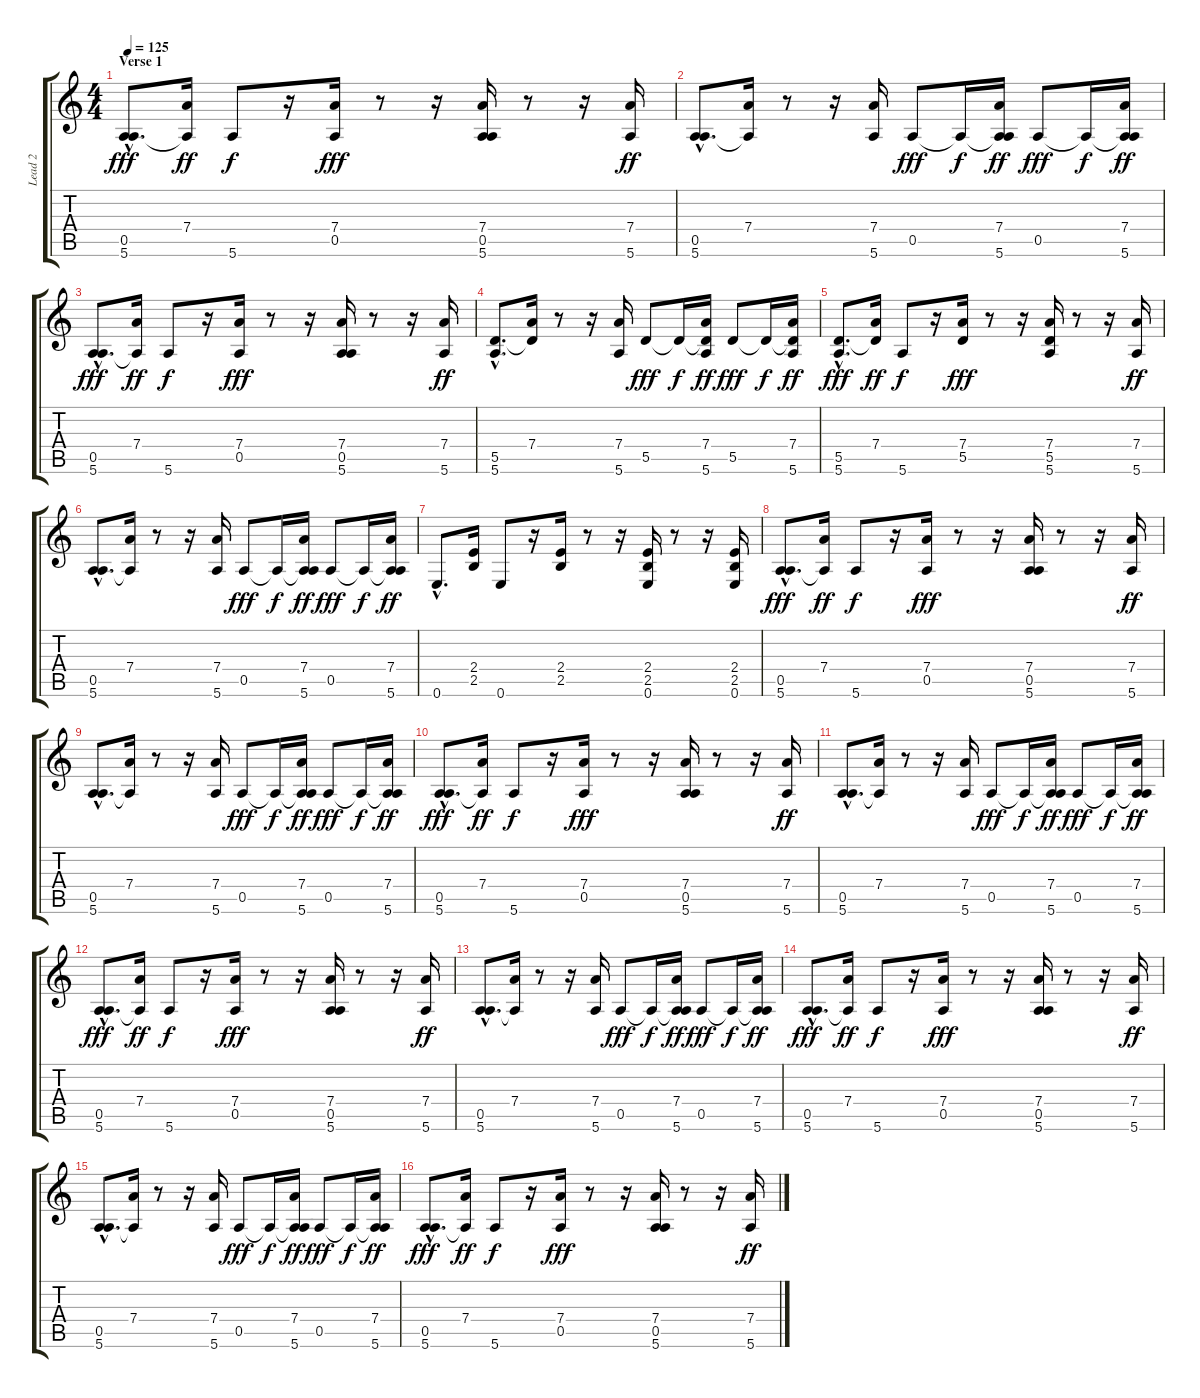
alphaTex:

\track ("Lead 2" "Lead 2") {instrument overdrivenguitar}
\staff {score tabs}
\tuning (E4 B3 G3 D3 A2 E2) {hide}
\ts (4 4)
\section ("" "Verse 1")
\tempo 125
\clef g2
\ks c
(0.5{hac} 5.6{hac}).8{d dy fff} (7.4 0.5{t}).16{dy ff} 5.6.8{dy f} r.16 (7.4 0.5).16{dy fff} r.8 r.16 (7.4 0.5 5.6).16 r.8 r.16 (7.4 5.6).16{dy ff} |
(0.5{hac} 5.6{hac}).8{d} (7.4 0.5{t}).16 r.8 r.16 (7.4 5.6).16 0.5.8{dy fff} 0.5{t}.16{dy f} (7.4 0.5{t} 5.6).16{dy ff} 0.5.8{dy fff} 0.5{t}.16{dy f} (7.4 0.5{t} 5.6).16{dy ff} |
(0.5{hac} 5.6{hac}).8{d dy fff} (7.4 0.5{t}).16{dy ff} 5.6.8{dy f} r.16 (7.4 0.5).16{dy fff} r.8 r.16 (7.4 0.5 5.6).16 r.8 r.16 (7.4 5.6).16{dy ff} |
(5.5{hac} 5.6{hac}).8{d} (7.4 5.5{t}).16 r.8 r.16 (7.4 5.6).16 5.5.8{dy fff} 5.5{t}.16{dy f} (7.4 5.5{t} 5.6).16{dy ff} 5.5.8{dy fff} 5.5{t}.16{dy f} (7.4 5.5{t} 5.6).16{dy ff} |
(5.5{hac} 5.6{hac}).8{d dy fff} (7.4 5.5{t}).16{dy ff} 5.6.8{dy f} r.16 (7.4 5.5).16{dy fff} r.8 r.16 (7.4 5.5 5.6).16 r.8 r.16 (7.4 5.6).16{dy ff} |
(0.5{hac} 5.6{hac}).8{d} (7.4 0.5{t}).16 r.8 r.16 (7.4 5.6).16 0.5.8{dy fff} 0.5{t}.16{dy f} (7.4 0.5{t} 5.6).16{dy ff} 0.5.8{dy fff} 0.5{t}.16{dy f} (7.4 0.5{t} 5.6).16{dy ff} |
0.6{hac}.8{d} (2.4 2.5).16 0.6.8 r.16 (2.4 2.5).16 r.8 r.16 (2.4 2.5 0.6).16 r.8 r.16 (2.4 2.5 0.6).16 |
(0.5{hac} 5.6{hac}).8{d dy fff} (7.4 0.5{t}).16{dy ff} 5.6.8{dy f} r.16 (7.4 0.5).16{dy fff} r.8 r.16 (7.4 0.5 5.6).16 r.8 r.16 (7.4 5.6).16{dy ff} |
(0.5{hac} 5.6{hac}).8{d} (7.4 0.5{t}).16 r.8 r.16 (7.4 5.6).16 0.5.8{dy fff} 0.5{t}.16{dy f} (7.4 0.5{t} 5.6).16{dy ff} 0.5.8{dy fff} 0.5{t}.16{dy f} (7.4 0.5{t} 5.6).16{dy ff} |
(0.5{hac} 5.6{hac}).8{d dy fff} (7.4 0.5{t}).16{dy ff} 5.6.8{dy f} r.16 (7.4 0.5).16{dy fff} r.8 r.16 (7.4 0.5 5.6).16 r.8 r.16 (7.4 5.6).16{dy ff} |
(0.5{hac} 5.6{hac}).8{d} (7.4 0.5{t}).16 r.8 r.16 (7.4 5.6).16 0.5.8{dy fff} 0.5{t}.16{dy f} (7.4 0.5{t} 5.6).16{dy ff} 0.5.8{dy fff} 0.5{t}.16{dy f} (7.4 0.5{t} 5.6).16{dy ff} |
(0.5{hac} 5.6{hac}).8{d dy fff} (7.4 0.5{t}).16{dy ff} 5.6.8{dy f} r.16 (7.4 0.5).16{dy fff} r.8 r.16 (7.4 0.5 5.6).16 r.8 r.16 (7.4 5.6).16{dy ff} |
(0.5{hac} 5.6{hac}).8{d} (7.4 0.5{t}).16 r.8 r.16 (7.4 5.6).16 0.5.8{dy fff} 0.5{t}.16{dy f} (7.4 0.5{t} 5.6).16{dy ff} 0.5.8{dy fff} 0.5{t}.16{dy f} (7.4 0.5{t} 5.6).16{dy ff} |
(0.5{hac} 5.6{hac}).8{d dy fff} (7.4 0.5{t}).16{dy ff} 5.6.8{dy f} r.16 (7.4 0.5).16{dy fff} r.8 r.16 (7.4 0.5 5.6).16 r.8 r.16 (7.4 5.6).16{dy ff} |
(0.5{hac} 5.6{hac}).8{d} (7.4 0.5{t}).16 r.8 r.16 (7.4 5.6).16 0.5.8{dy fff} 0.5{t}.16{dy f} (7.4 0.5{t} 5.6).16{dy ff} 0.5.8{dy fff} 0.5{t}.16{dy f} (7.4 0.5{t} 5.6).16{dy ff} |
(0.5{hac} 5.6{hac}).8{d dy fff} (7.4 0.5{t}).16{dy ff} 5.6.8{dy f} r.16 (7.4 0.5).16{dy fff} r.8 r.16 (7.4 0.5 5.6).16 r.8 r.16 (7.4 5.6).16{dy ff}
